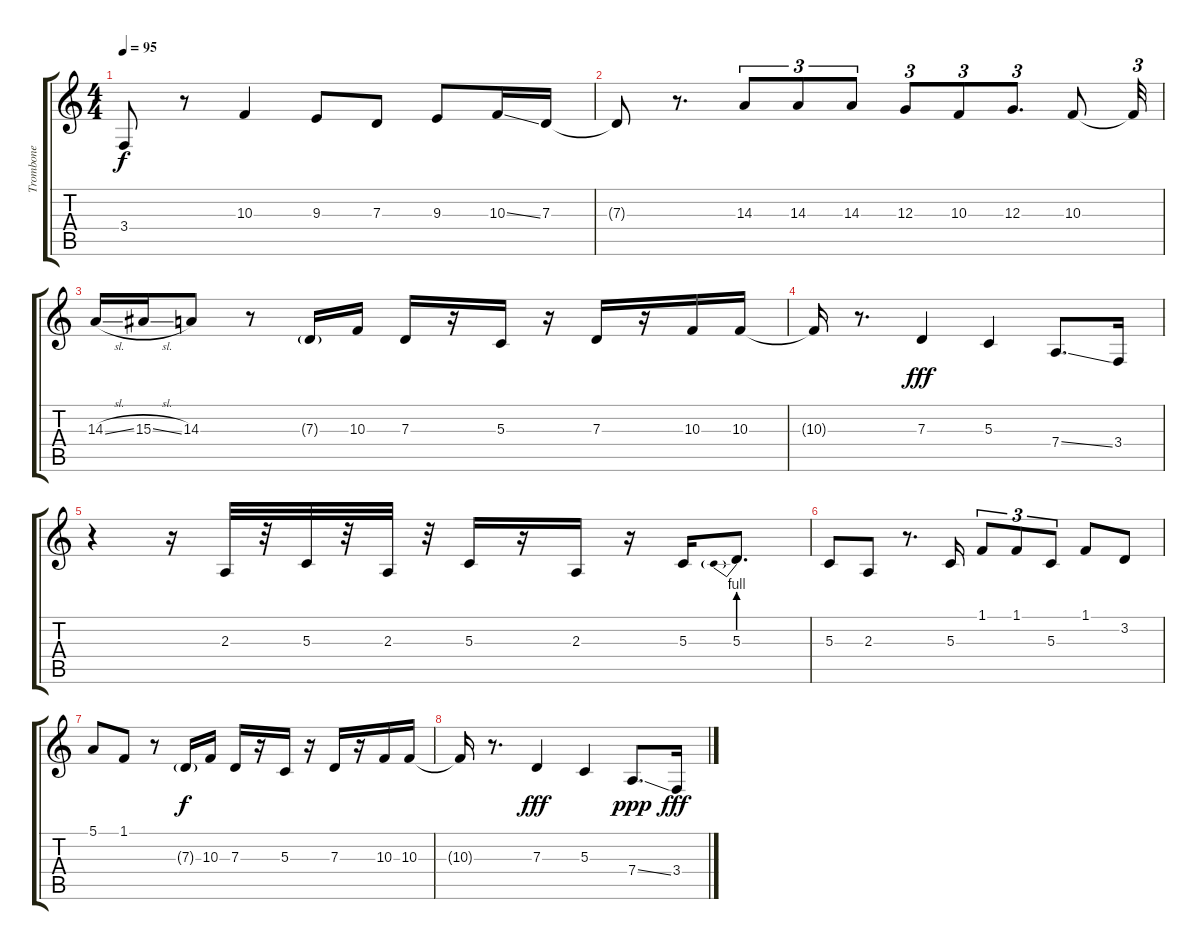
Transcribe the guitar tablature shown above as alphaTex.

\track ("Trombone" "Trombone") {instrument trombone}
\staff {score tabs}
\tuning (E4 B3 G3 D3 A2 E2) {hide}
\ts (4 4)
\tempo 95
\clef g2
\ks c
3.4{t}.8{dy f} r.8 10.3.4 9.3.8 7.3.8 9.3.8 10.3{ss}.16 7.3.16 |
7.3{t}.8 r.8{d} 14.3.8{tu (3 2)} 14.3.8{tu (3 2)} 14.3.8{tu (3 2)} 12.3.8{tu (3 2)} 10.3.8{tu (3 2)} 12.3.8{d tu (3 2)} 10.3.8 10.3{t}.32{tu (3 2)} |
14.3{sl}.16 15.3{sl}.16 14.3.8 r.8 7.3{g}.16 10.3.16 7.3.16 r.16 5.3.16 r.16 7.3.16 r.16 10.3.16 10.3.16 |
10.3{t}.16 r.8{d} 7.3.4{dy fff} 5.3.4 7.4{ss}.8{d} 3.4.16 |
r.4 r.16 2.3.32 r.32 5.3.32 r.32 2.3.32 r.32 5.3.16 r.16 2.3.16 r.16 5.3.16 5.3{be (prebend 0 4 60 4)}.8{d} |
5.3.8 2.3.8 r.8{d} 5.3.16 1.1.8{tu (3 2)} 1.1.8{tu (3 2)} 5.3.8{tu (3 2)} 1.1.8 3.2.8 |
5.1.8 1.1.8 r.8 7.3{g}.16{dy f} 10.3.16 7.3.16 r.16 5.3.16 r.16 7.3.16 r.16 10.3.16 10.3.16 |
10.3{t}.16 r.8{d} 7.3.4{dy fff} 5.3.4 7.4{ss}.8{d dy ppp} 3.4.16{dy fff}
